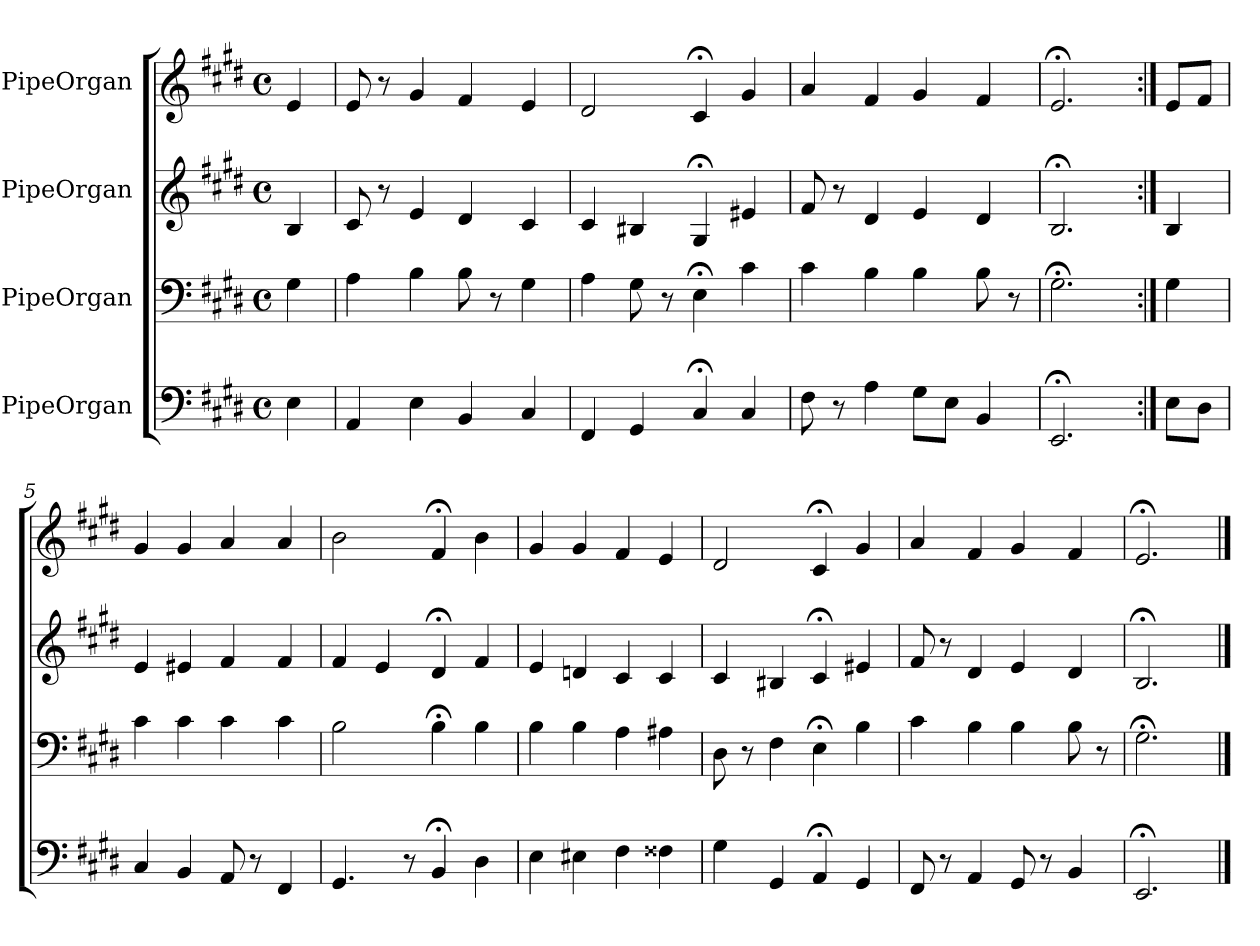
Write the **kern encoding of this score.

**kern	**kern	**kern	**kern
*part4	*part3	*part2	*part1
*staff4	*staff3	*staff2	*staff1
*I"PipeOrgan	*I"PipeOrgan	*I"PipeOrgan	*I"PipeOrgan
*k[f#c#g#d#]	*k[f#c#g#d#]	*k[f#c#g#d#]	*k[f#c#g#d#]
*E:	*E:	*E:	*E:
*M4/4	*M4/4	*M4/4	*M4/4
*met(c)	*met(c)	*met(c)	*met(c)
*MM60	*MM60	*MM60	*MM60
=	=	=	=
4E	4G#	4B	4e
=1	=1	=1	=1
4AA	4A	8c#	8e
.	.	8r	8r
4E	4B	4e	4g#
4BB	8B	4d#	4f#
.	8r	.	.
4C#	4G#	4c#	4e
=2	=2	=2	=2
4FF#	4A	4c#	2d#
4GG#	8G#	4B#X	.
.	8r	.	.
4C#;<	4E;<	4G#;<	4c#;<
4C#	4c#	4e#X	4g#
=3	=3	=3	=3
8F#	4c#	8f#	4a
8r	.	8r	.
4A	4B	4d#	4f#
8G#L	4B	4e	4g#
8EJ	.	.	.
4BB	8B	4d#	4f#
.	8r	.	.
=4	=4	=4	=4
2.EE;<	2.G#;<	2.B;<	2.e;<
=:|!	=:|!	=:|!	=:|!
8EL	4G#	4B	8eL
8D#J	.	.	8f#J
=5	=5	=5	=5
4C#	4c#	4e	4g#
4BB	4c#	4e#X	4g#
8AA	4c#	4f#	4a
8r	.	.	.
4FF#	4c#	4f#	4a
=6	=6	=6	=6
4.GG#	2B	4f#	2b
.	.	4e	.
8r	.	.	.
4BB;<	4B;<	4d#;<	4f#;<
4D#	4B	4f#	4b
=7	=7	=7	=7
4E	4B	4e	4g#
4E#X	4B	4dn	4g#
4F#	4A	4c#	4f#
4F##X	4A#X	4c#	4e
=8	=8	=8	=8
4G#	8D#	4c#	2d#
.	8r	.	.
4GG#	4F#	4B#X	.
4AA;<	4E;<	4c#;<	4c#;<
4GG#	4B	4e#X	4g#
=9	=9	=9	=9
8FF#	4c#	8f#	4a
8r	.	8r	.
4AA	4B	4d#	4f#
8GG#	4B	4e	4g#
8r	.	.	.
4BB	8B	4d#	4f#
.	8r	.	.
=10	=10	=10	=10
2.EE;<	2.G#;<	2.B;<	2.e;<
==	==	==	==
*-	*-	*-	*-
